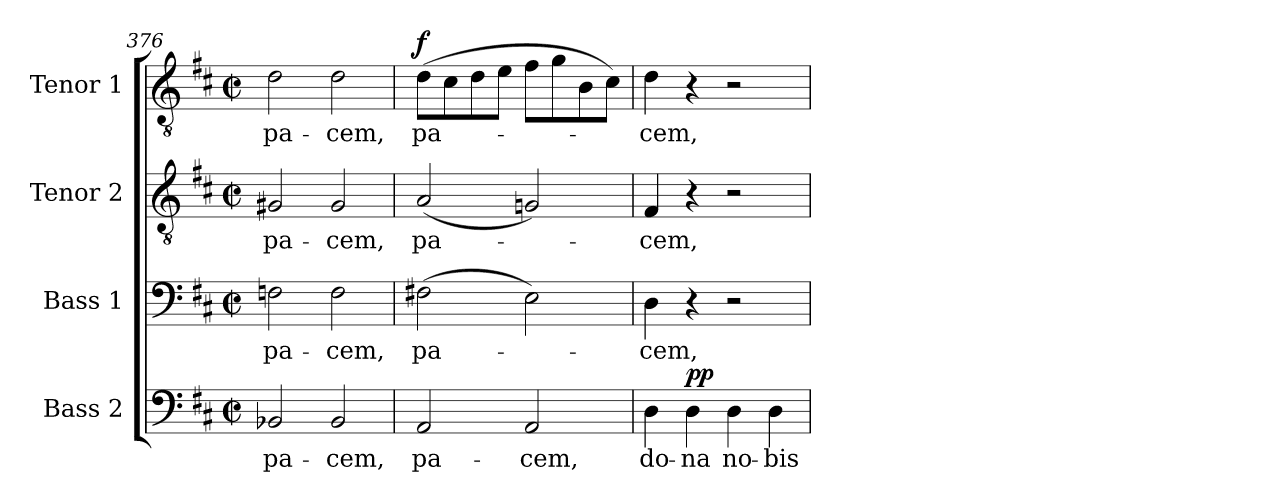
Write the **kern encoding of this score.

**kern	**text	**dynam	**kern	**text	**kern	**text	**kern	**text	**dynam
*part4	*part4	*part4	*part3	*part3	*part2	*part2	*part1	*part1	*part1
*staff4	*staff4	*staff4	*staff3	*staff3	*staff2	*staff2	*staff1	*staff1	*staff1
*I"Bass 2	*	*	*I"Bass 1	*	*I"Tenor 2	*	*I"Tenor 1	*	*
*I'B. 2	*	*	*I'B. 1	*	*I'T. 2	*	*I'T. 1	*	*
*clefF4	*	*	*clefF4	*	*clefGv2	*	*clefGv2	*	*
*k[f#c#]	*	*	*k[f#c#]	*	*k[f#c#]	*	*k[f#c#]	*	*
*D:	*	*	*D:	*	*D:	*	*D:	*	*
*M2/2	*	*	*M2/2	*	*M2/2	*	*M2/2	*	*
*met(c|)	*	*	*met(c|)	*	*met(c|)	*	*met(c|)	*	*
=376	=376	=376	=376	=376	=376	=376	=376	=376	=376
!	!LO:LY:b	!	!	!LO:LY:b	!	!LO:LY:b	!	!LO:LY:b	!
2BB-X/	pa-	.	2Fn\	pa-	2G#X/	pa-	2d\	pa-	.
!	!LO:LY:b	!	!	!LO:LY:b	!	!LO:LY:b	!	!LO:LY:b	!
2BB-/	-cem,	.	2F\	-cem,	2G#/	-cem,	2d\	-cem,	.
!!LO:LB:g=z
=377	=377	=377	=377	=377	=377	=377	=377	=377	=377
!	!LO:LY:b	!	!	!LO:LY:b	!	!LO:LY:b	!	!LO:LY:b	!LO:DY:a
2AA/	pa-	.	(>2F#X\	pa-	(<2A/	pa-	(>8d\L	pa-	f
.	.	.	.	.	.	.	8c#\	.	.
.	.	.	.	.	.	.	8d\	.	.
.	.	.	.	.	.	.	8e\J	.	.
!	!LO:LY:b	!	!	!	!	!	!	!	!
2AA/	-cem,	.	2E\)	.	2Gn/)	.	8f#\L	.	.
.	.	.	.	.	.	.	8g\	.	.
.	.	.	.	.	.	.	8B\	.	.
.	.	.	.	.	.	.	8c#\J)	.	.
=378	=378	=378	=378	=378	=378	=378	=378	=378	=378
!	!LO:LY:b	!	!	!LO:LY:b	!	!LO:LY:b	!	!LO:LY:b	!
4D\	do-	.	4D\	-cem,	4F#/	-cem,	4d\	-cem,	.
!	!LO:LY:b	!LO:DY:a	!	!	!	!	!	!	!
4D\	-na	pp	4r	.	4r	.	4r	.	.
!	!LO:LY:b	!	!	!	!	!	!	!	!
4D\	no-	.	2r	.	2r	.	2r	.	.
!	!LO:LY:b	!	!	!	!	!	!	!	!
4D\	-bis	.	.	.	.	.	.	.	.
=	=	=	=	=	=	=	=	=	=
*-	*-	*-	*-	*-	*-	*-	*-	*-	*-
